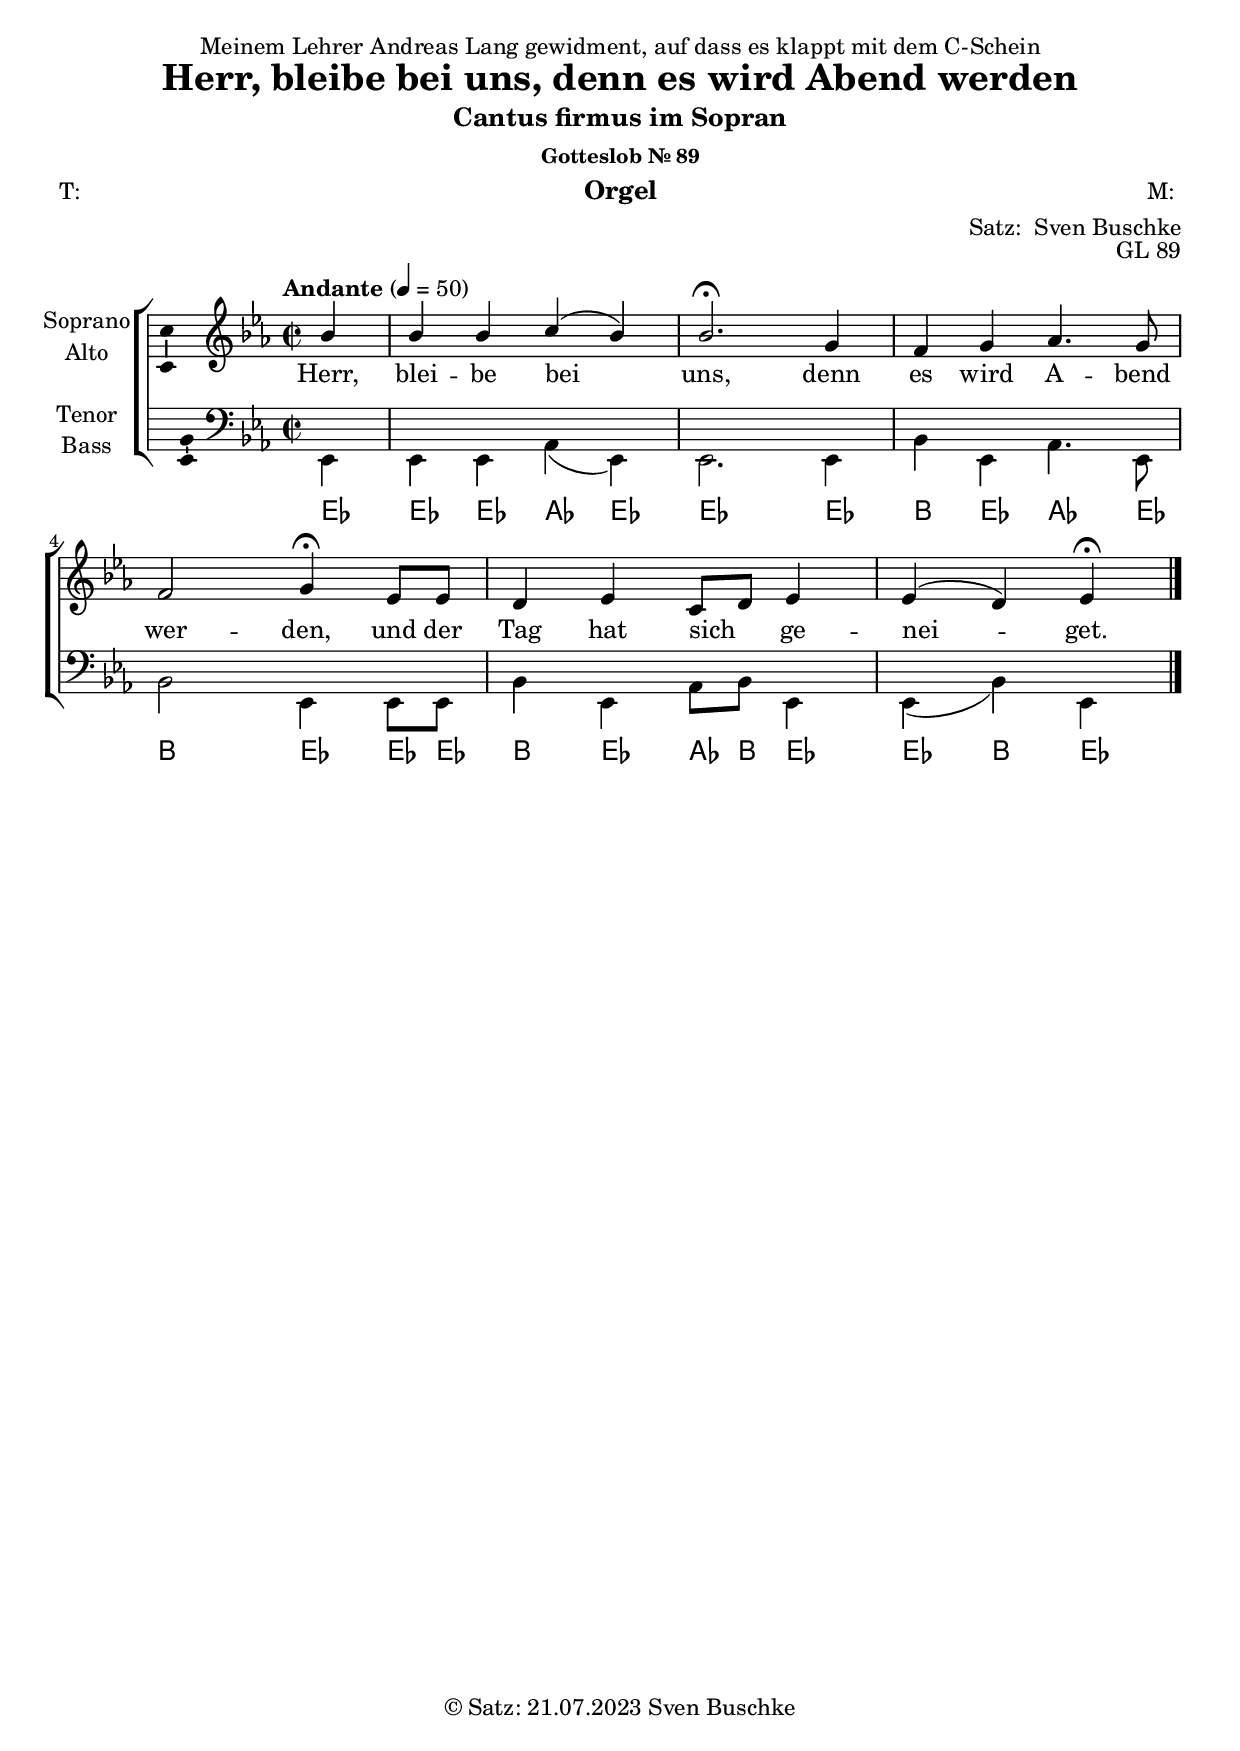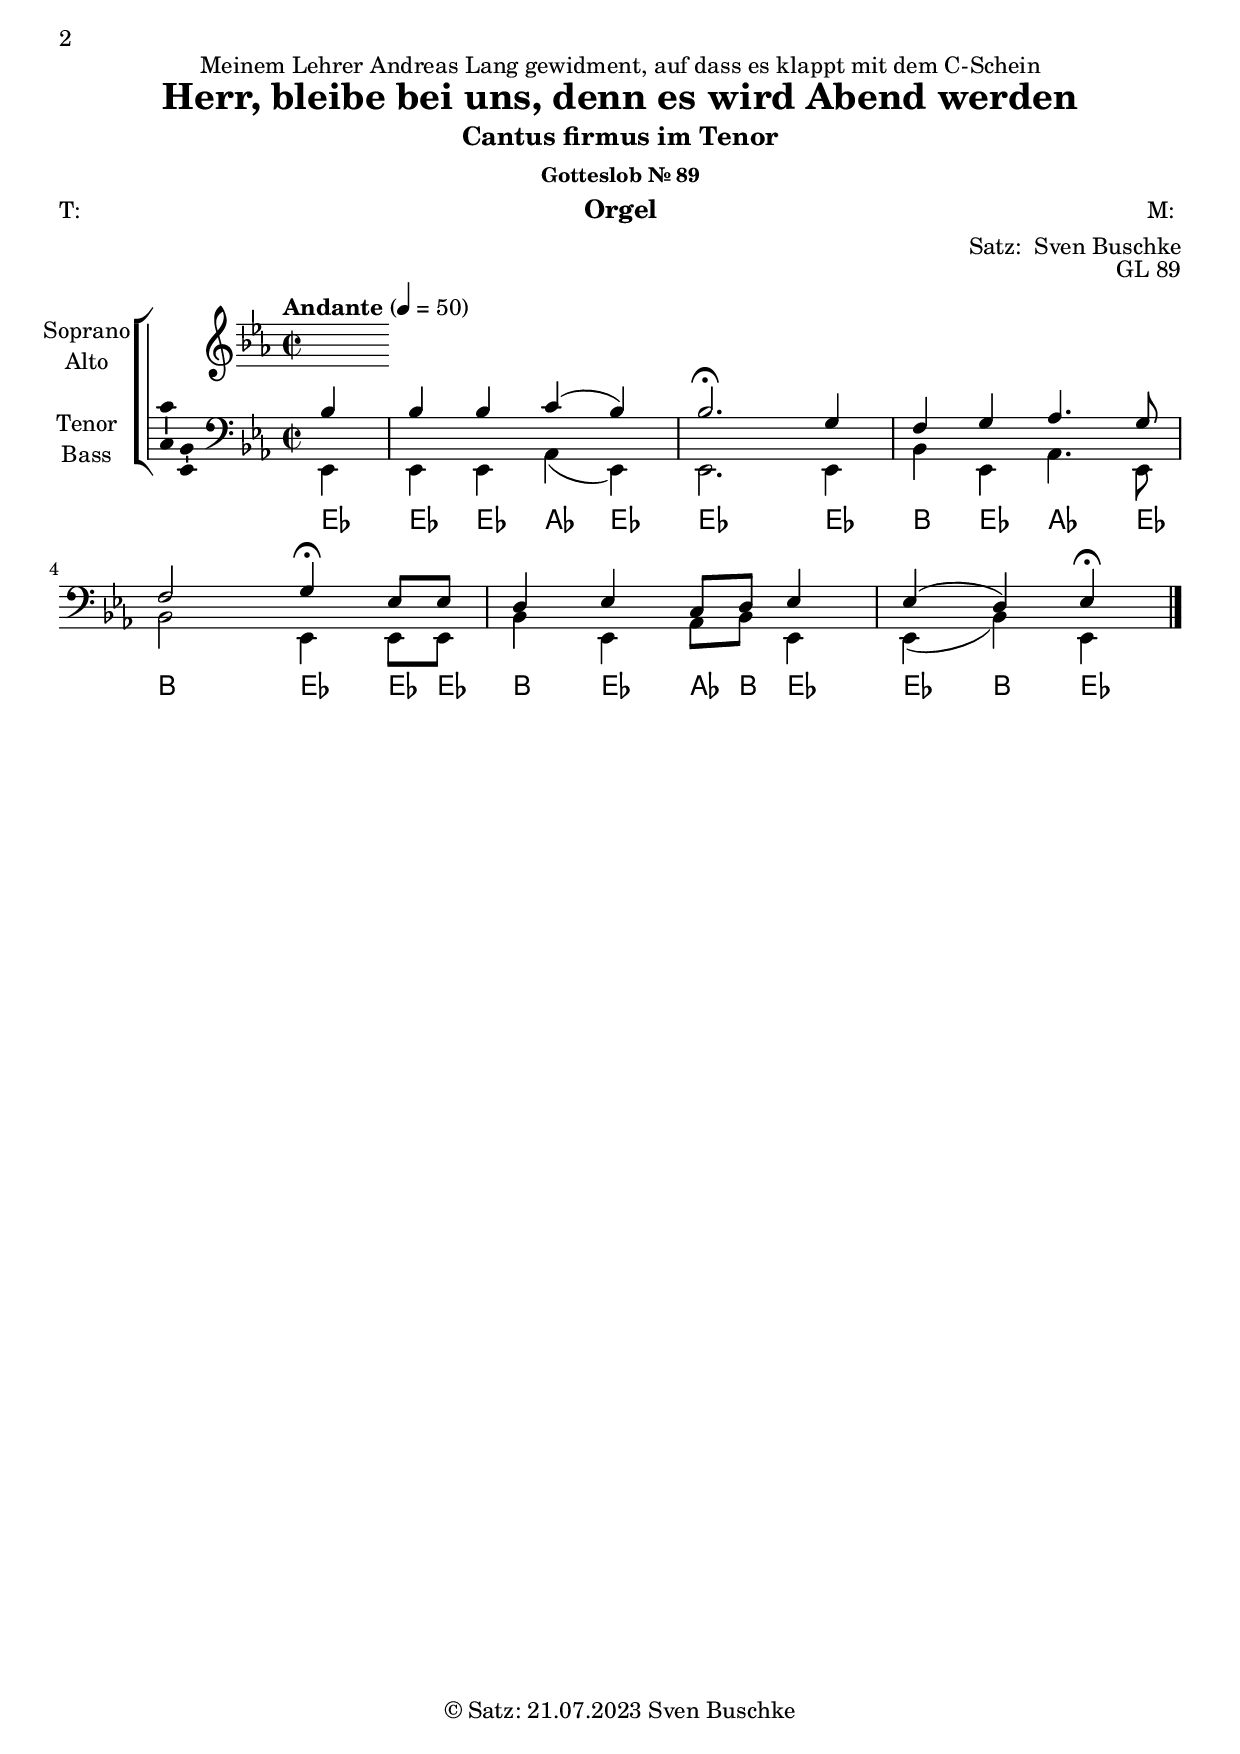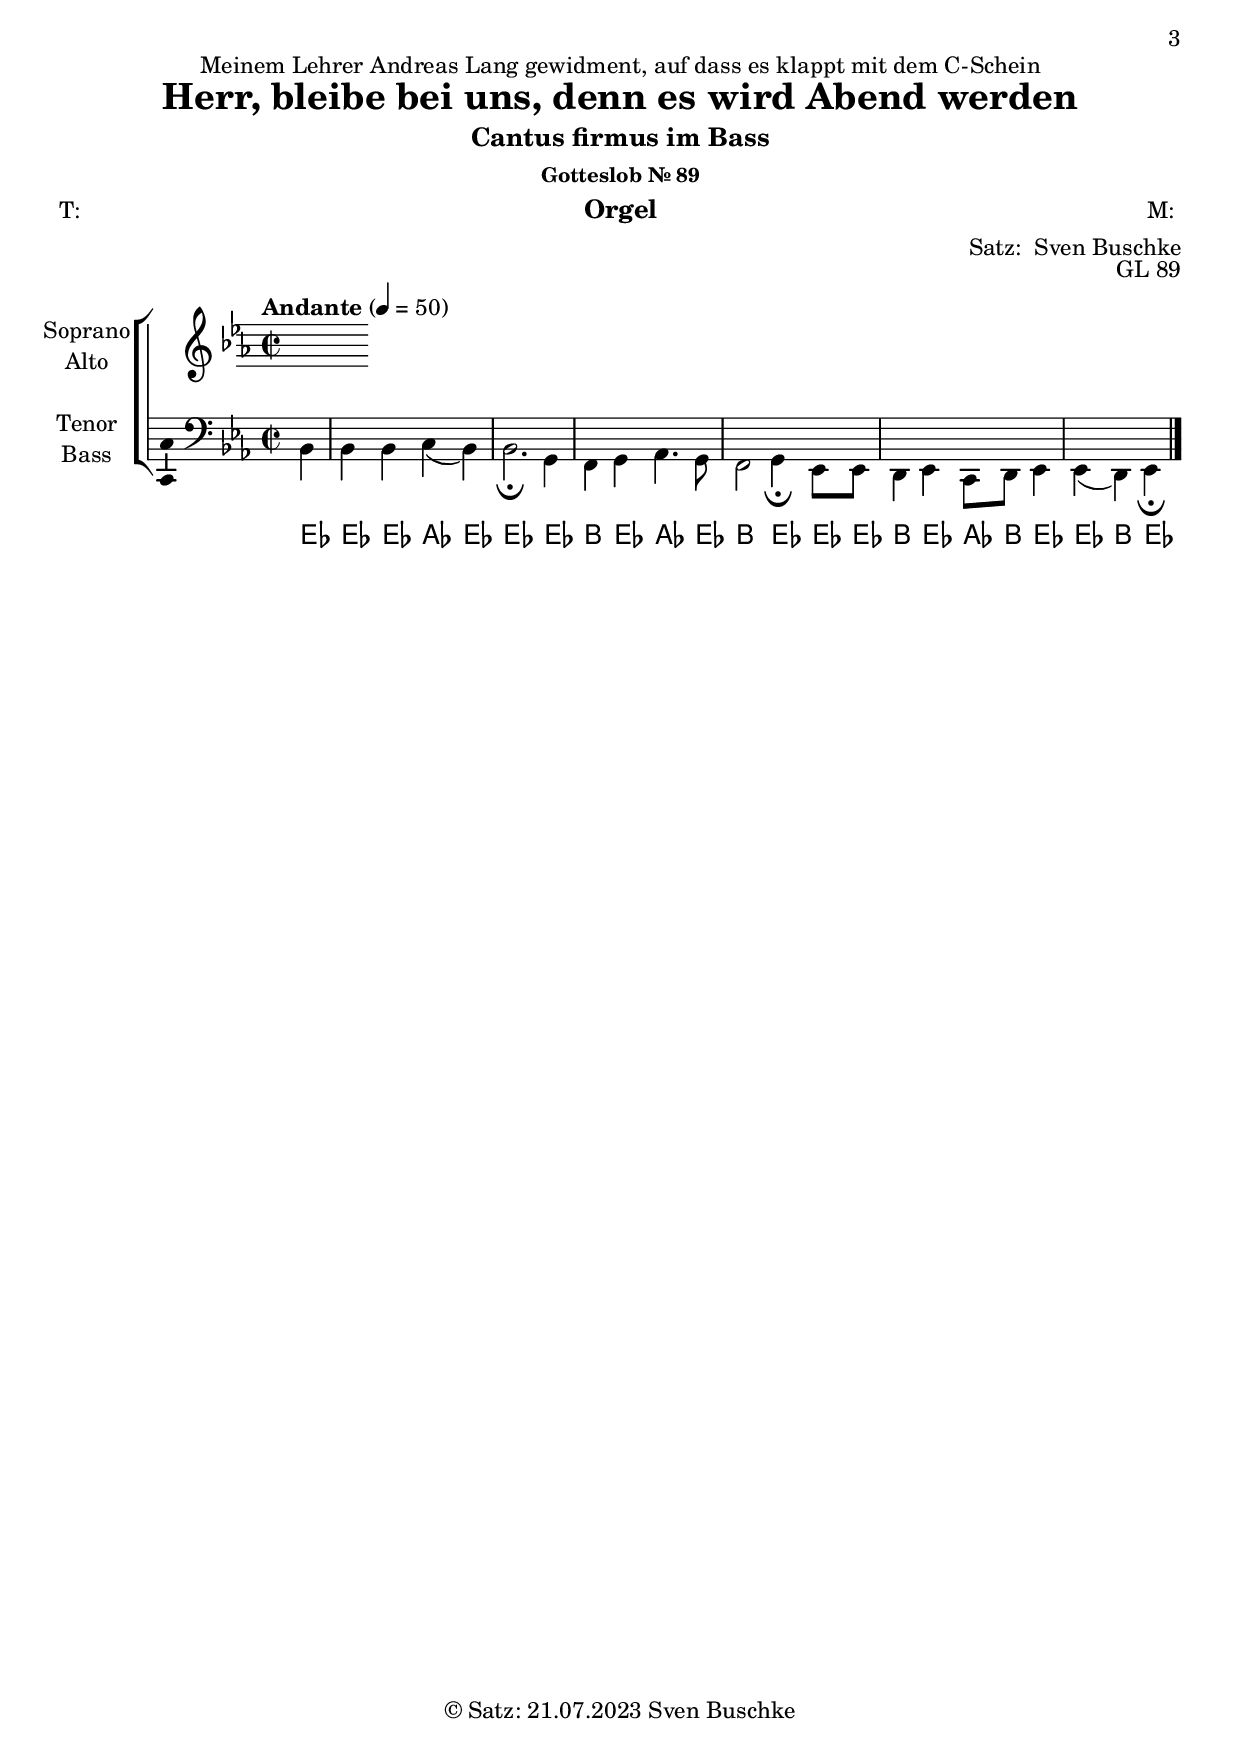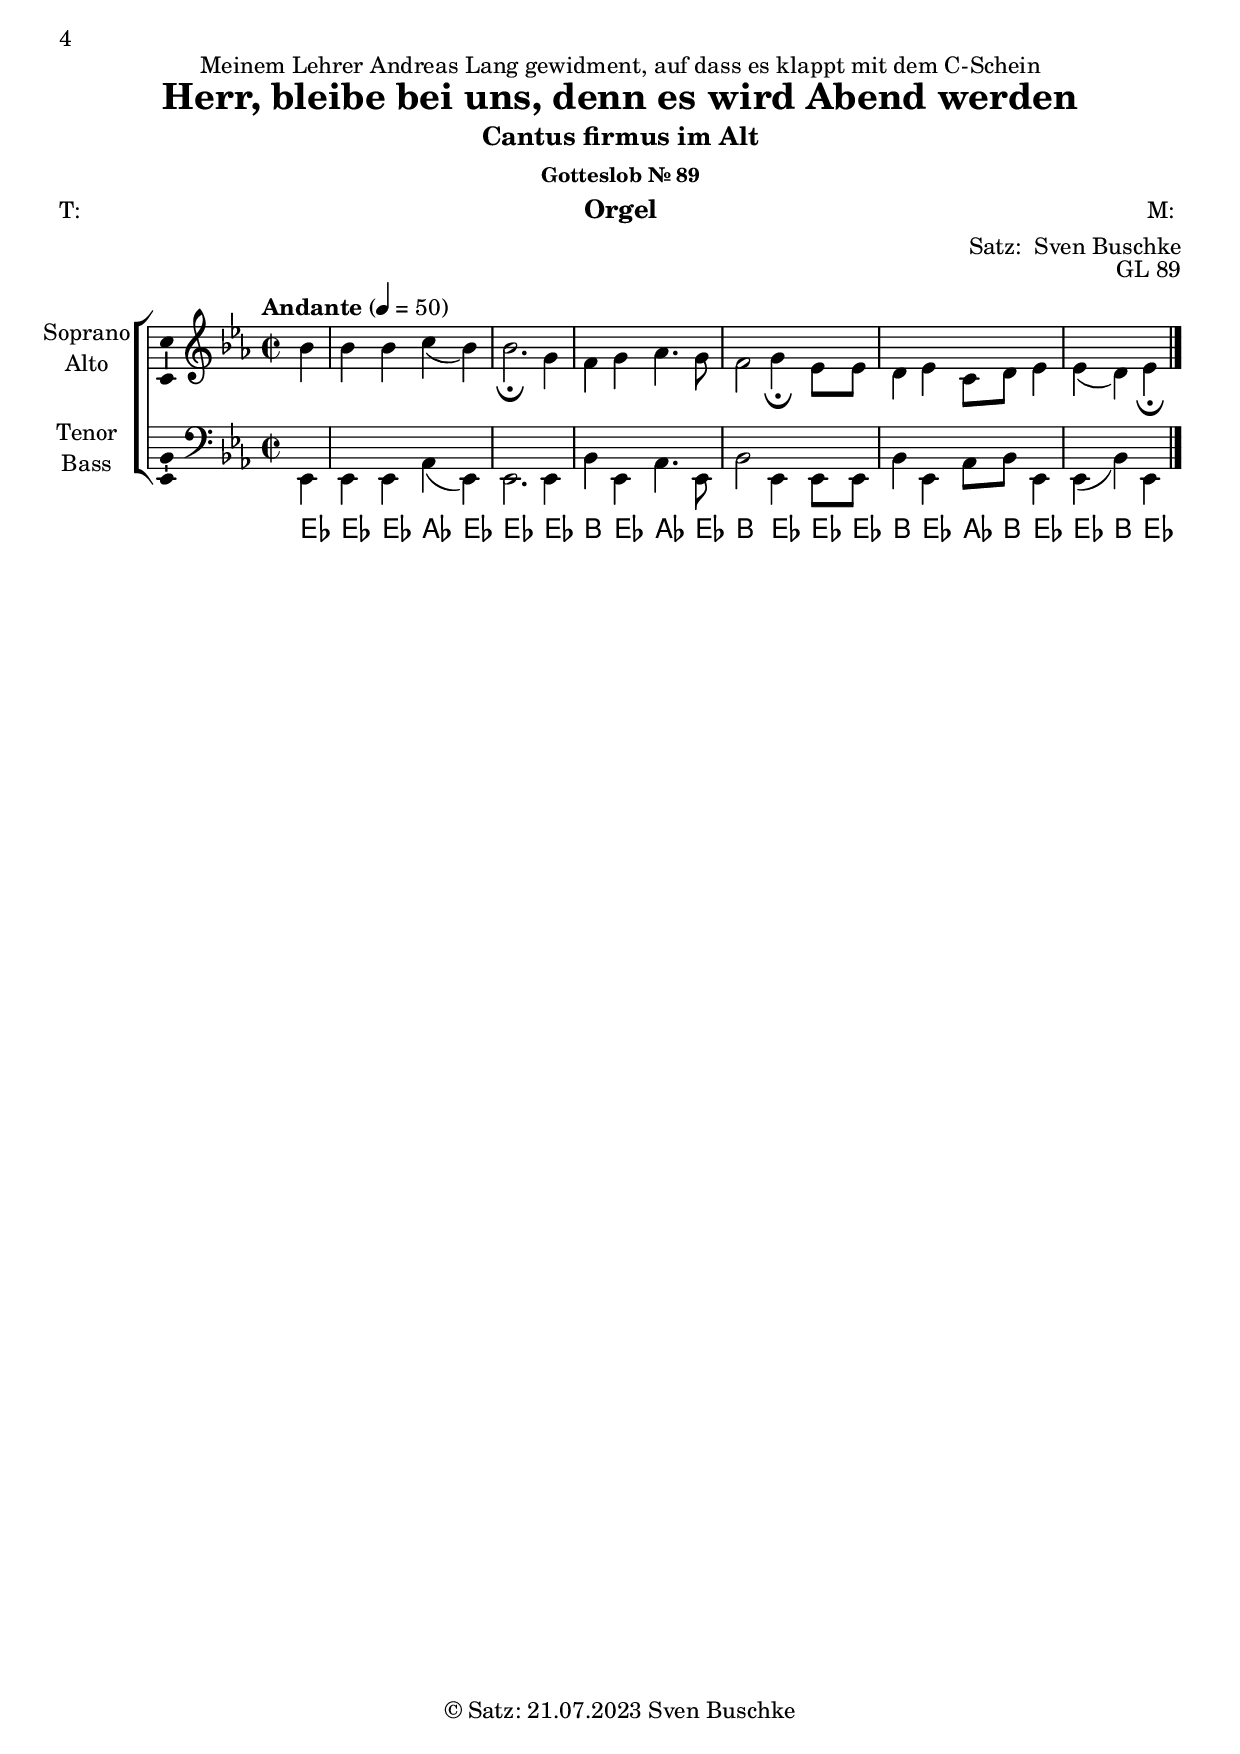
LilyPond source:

\version "2.24.1"
\language "english"

\include "predefined-guitar-fretboards.ly"

\header {
  dedication = "Meinem Lehrer Andreas Lang gewidment, auf dass es klappt mit dem C-Schein"
  title = "Herr, bleibe bei uns, denn es wird Abend werden"
  subsubtitle = "Gotteslob Nr. 89"
  instrument = "Orgel"
  composer = "M: "
  arranger = \markup { "Satz: " \with-url #"https://buschke.com" "Sven Buschke" }
  poet = "T: "
  meter = ""
  piece = ""
  opus = "GL 89"
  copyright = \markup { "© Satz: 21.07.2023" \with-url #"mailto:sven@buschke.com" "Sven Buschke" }
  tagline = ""
}

global = {
  \key ef \major
  \time 2/2
  \tempo "Andante" 4=50
}

scoreASoprano = \relative c'' {
  \global
  % Music follows here.
  \partial 4
  bf
  bf bf c(bf) bf2.\fermata
  g4 f g af4. g8 f2 g4\fermata
  ef8 ef d4 ef c8 d ef4 ef(d) ef\fermata
  \bar "|."
}

scoreAAlto = \relative c' {
  \global
  % Music follows here.

}

scoreATenor = \relative c' {
  \global
  % Music follows here.

}

scoreABass = \relative c, {
  \global
  % Music follows here.
  \partial 4
  ef4
  ef ef af(ef) ef2.
  ef4 bf' ef, af4. ef8 bf'2 ef,4
  ef8 ef bf'4 ef, af8 bf ef,4 ef(bf') ef,
}

scoreAVerse = \lyricmode {
  % Lyrics follow here.
  Herr, blei -- be bei uns,
  denn es wird A -- bend wer -- den,
  und der Tag hat sich _ ge -- nei -- get.
}

scoreAChordNames = \chordmode {
  \global
  \germanChords
  % Chords follow here.
  \partial 4
  ef4
  ef ef af(ef) ef2.
  ef4 bf ef af4. ef8 bf2 ef4
  ef8 ef bf4 ef af8 bf ef4 ef(bf) ef
}

scoreAFigBass = \figuremode {
  \global
  % Figures follow here.

}

scoreAChoirPart = \new ChoirStaff <<
  \new Staff \with {
    midiInstrument = "choir aahs"
    instrumentName = \markup \center-column { "Soprano" "Alto" }
  } <<
    \new Voice = "soprano" \with {
      \consists "Ambitus_engraver"
    } { \voiceOne \scoreASoprano }
    \new Voice = "alto" \with {
      \consists "Ambitus_engraver"
      \override Ambitus #'X-offset = #2.0
    } { \voiceTwo \scoreAAlto }
  >>
  \new Lyrics \with {
    \override VerticalAxisGroup #'staff-affinity = #CENTER
  } \lyricsto "soprano" \scoreAVerse
  \new Staff \with {
    midiInstrument = "choir aahs"
    instrumentName = \markup \center-column { "Tenor" "Bass" }
  } <<
    \clef bass
    \new Voice = "tenor" \with {
      \consists "Ambitus_engraver"
    } { \voiceOne \scoreATenor }
    \new Voice = "bass" \with {
      \consists "Ambitus_engraver"
      \override Ambitus #'X-offset = #2.0
    } { \voiceTwo \scoreABass }
  >>
>>

scoreAChordsPart = <<
  \new ChordNames \scoreAChordNames
%   \scoreAChordNames
%   \new FretBoards \scoreAChordNames
>>

scoreABassFiguresPart = \new FiguredBass \with {
  useBassFigureExtenders = ##t
} \scoreAFigBass

\bookpart {
  \header {
      subtitle = "Cantus firmus im Sopran"
  }
  \score {
    <<
      \scoreAChoirPart
      \scoreAChordsPart
      \scoreABassFiguresPart
    >>
    \layout { }
    \midi {
      \tempo 4=100
    }
  }
}

scoreBSoprano = \relative c'' {
  \global
  % Music follows here.

}

scoreBAlto = \relative c' {
  \global
  % Music follows here.

}

scoreBTenor = \relative c' {
  \global
  % Music follows here.
  \partial 4
  bf
  bf bf c(bf) bf2.\fermata
  g4 f g af4. g8 f2 g4\fermata
  ef8 ef d4 ef c8 d ef4 ef(d) ef\fermata
  \bar "|."
}

scoreBBass = \relative c {
  \global
  % Music follows here.
  \partial 4
  ef,4
  ef ef af(ef) ef2.
  ef4 bf' ef, af4. ef8 bf'2 ef,4
  ef8 ef bf'4 ef, af8 bf ef,4 ef(bf') ef,
}

scoreBVerse = \lyricmode {
  % Lyrics follow here.
  \scoreAVerse
}

scoreBChordNames = \chordmode {
  \global
  \germanChords
  % Chords follow here.
  \partial 4
  ef4
  ef ef af(ef) ef2.
  ef4 bf ef af4. ef8 bf2 ef4
  ef8 ef bf4 ef af8 bf ef4 ef(bf) ef
}

scoreBFigBass = \figuremode {
  \global
  % Figures follow here.

}

scoreBChoirPart = \new ChoirStaff <<
  \new Staff \with {
    midiInstrument = "choir aahs"
    instrumentName = \markup \center-column { "Soprano" "Alto" }
  } <<
    \new Voice = "soprano" \with {
      \consists "Ambitus_engraver"
    } { \voiceOne \scoreBSoprano }
    \new Voice = "alto" \with {
      \consists "Ambitus_engraver"
      \override Ambitus #'X-offset = #2.0
    } { \voiceTwo \scoreBAlto }
  >>
  \new Lyrics \with {
    \override VerticalAxisGroup #'staff-affinity = #CENTER
  } \lyricsto "soprano" \scoreBVerse
  \new Staff \with {
    midiInstrument = "choir aahs"
    instrumentName = \markup \center-column { "Tenor" "Bass" }
  } <<
    \clef bass
    \new Voice = "tenor" \with {
      \consists "Ambitus_engraver"
    } { \voiceOne \scoreBTenor }
    \new Voice = "bass" \with {
      \consists "Ambitus_engraver"
      \override Ambitus #'X-offset = #2.0
    } { \voiceTwo \scoreBBass }
  >>
>>

scoreBChordsPart = <<
  \new ChordNames \scoreBChordNames
%   \scoreBChordNames
%   \new FretBoards \scoreBChordNames
>>

scoreBBassFiguresPart = \new FiguredBass \with {
  useBassFigureExtenders = ##t
} \scoreBFigBass

\bookpart {
  \header {
      subtitle = "Cantus firmus im Tenor"
  }
  \score {
    <<
      \scoreBChoirPart
      \scoreBChordsPart
      \scoreBBassFiguresPart
    >>
    \layout { }
    \midi {
      \tempo 4=100
    }
  }
}

scoreCSoprano = \relative c'' {
  \global
  % Music follows here.

}

scoreCAlto = \relative c' {
  \global
  % Music follows here.

}

scoreCTenor = \relative c' {
  \global
  % Music follows here.

}

scoreCBass = \relative c {
  \global
  % Music follows here.
  \partial 4
  bf
  bf bf c(bf) bf2.\fermata
  g4 f g af4. g8 f2 g4\fermata
  ef8 ef d4 ef c8 d ef4 ef(d) ef\fermata
  \bar "|."
}

scoreCVerse = \lyricmode {
  % Lyrics follow here.
  \scoreAVerse
}

scoreCChordNames = \chordmode {
  \global
  \germanChords
  % Chords follow here.
  \partial 4
  ef4
  ef ef af(ef) ef2.
  ef4 bf ef af4. ef8 bf2 ef4
  ef8 ef bf4 ef af8 bf ef4 ef(bf) ef
}

scoreCFigBass = \figuremode {
  \global
  % Figures follow here.

}

scoreCChoirPart = \new ChoirStaff <<
  \new Staff \with {
    midiInstrument = "choir aahs"
    instrumentName = \markup \center-column { "Soprano" "Alto" }
  } <<
    \new Voice = "soprano" \with {
      \consists "Ambitus_engraver"
    } { \voiceOne \scoreCSoprano }
    \new Voice = "alto" \with {
      \consists "Ambitus_engraver"
      \override Ambitus #'X-offset = #2.0
    } { \voiceTwo \scoreCAlto }
  >>
  \new Lyrics \with {
    \override VerticalAxisGroup #'staff-affinity = #CENTER
  } \lyricsto "soprano" \scoreCVerse
  \new Staff \with {
    midiInstrument = "choir aahs"
    instrumentName = \markup \center-column { "Tenor" "Bass" }
  } <<
    \clef bass
    \new Voice = "tenor" \with {
      \consists "Ambitus_engraver"
    } { \voiceOne \scoreCTenor }
    \new Voice = "bass" \with {
      \consists "Ambitus_engraver"
      \override Ambitus #'X-offset = #2.0
    } { \voiceTwo \scoreCBass }
  >>
>>

scoreCChordsPart = <<
  \new ChordNames \scoreCChordNames
%   \scoreCChordNames
%   \new FretBoards \scoreCChordNames
>>

scoreCBassFiguresPart = \new FiguredBass \with {
  useBassFigureExtenders = ##t
} \scoreCFigBass

\bookpart {
  \header {
      subtitle = "Cantus firmus im Bass"
  }
  \score {
    <<
      \scoreCChoirPart
      \scoreCChordsPart
      \scoreCBassFiguresPart
    >>
    \layout { }
    \midi {
      \tempo 4=100
    }
  }
}

scoreDSoprano = \relative c'' {
  \global
  % Music follows here.

}

scoreDAlto = \relative c'' {
  \global
  % Music follows here.
  \partial 4
  bf
  bf bf c(bf) bf2.\fermata
  g4 f g af4. g8 f2 g4\fermata
  ef8 ef d4 ef c8 d ef4 ef(d) ef\fermata
  \bar "|."
}

scoreDTenor = \relative c' {
  \global
  % Music follows here.

}

scoreDBass = \relative c {
  \global
  % Music follows here.
  \partial 4
  ef,4
  ef ef af(ef) ef2.
  ef4 bf' ef, af4. ef8 bf'2 ef,4
  ef8 ef bf'4 ef, af8 bf ef,4 ef(bf') ef,
}

scoreDVerse = \lyricmode {
  % Lyrics follow here.
  \scoreAVerse
}

scoreDChordNames = \chordmode {
  \global
  \germanChords
  % Chords follow here.
  \partial 4
  ef4
  ef ef af(ef) ef2.
  ef4 bf ef af4. ef8 bf2 ef4
  ef8 ef bf4 ef af8 bf ef4 ef(bf) ef
}

scoreDFigBass = \figuremode {
  \global
  % Figures follow here.

}

scoreDChoirPart = \new ChoirStaff <<
  \new Staff \with {
    midiInstrument = "choir aahs"
    instrumentName = \markup \center-column { "Soprano" "Alto" }
  } <<
    \new Voice = "soprano" \with {
      \consists "Ambitus_engraver"
    } { \voiceOne \scoreDSoprano }
    \new Voice = "alto" \with {
      \consists "Ambitus_engraver"
      \override Ambitus #'X-offset = #2.0
    } { \voiceTwo \scoreDAlto }
  >>
  \new Lyrics \with {
    \override VerticalAxisGroup #'staff-affinity = #CENTER
  } \lyricsto "soprano" \scoreDVerse
  \new Staff \with {
    midiInstrument = "choir aahs"
    instrumentName = \markup \center-column { "Tenor" "Bass" }
  } <<
    \clef bass
    \new Voice = "tenor" \with {
      \consists "Ambitus_engraver"
    } { \voiceOne \scoreDTenor }
    \new Voice = "bass" \with {
      \consists "Ambitus_engraver"
      \override Ambitus #'X-offset = #2.0
    } { \voiceTwo \scoreDBass }
  >>
>>

scoreDChordsPart = <<
  \new ChordNames \scoreDChordNames
%   \scoreDChordNames
%   \new FretBoards \scoreDChordNames
>>

scoreDBassFiguresPart = \new FiguredBass \with {
  useBassFigureExtenders = ##t
} \scoreDFigBass

\bookpart {
  \header {
      subtitle = "Cantus firmus im Alt"
  }
  \score {
    <<
      \scoreDChoirPart
      \scoreDChordsPart
      \scoreDBassFiguresPart
    >>
    \layout { }
    \midi {
      \tempo 4=100
    }
  }
}